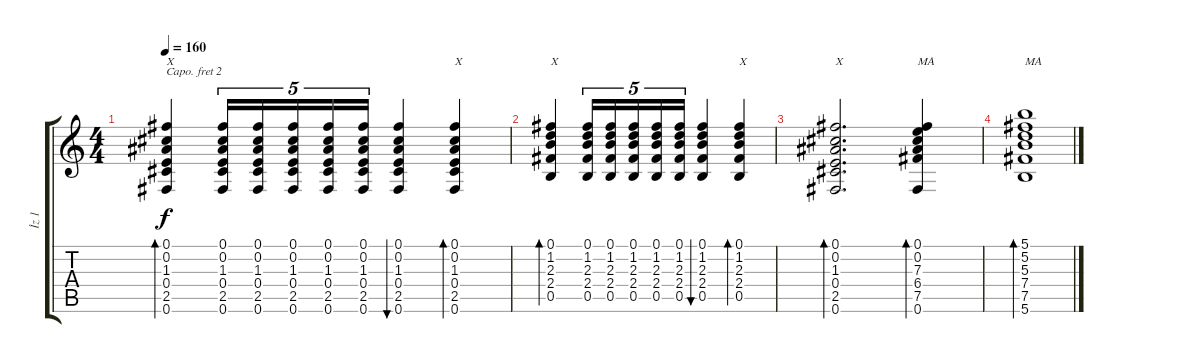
\track ("İz 1" "İz 1") {instrument acousticguitarnylon}
\staff {score tabs}
\capo 2
\tuning (E4 B3 G3 D3 A2 E2) {hide}
\ts (4 4)
\tempo 160
\clef g2
\ks c
(0.1 0.2 1.3 0.4 2.5 0.6).4{bd 60 txt "X" dy f} (0.1 0.2 1.3 0.4 2.5 0.6).16{tu (5 4)} (0.1 0.2 1.3 0.4 2.5 0.6).16{tu (5 4)} (0.1 0.2 1.3 0.4 2.5 0.6).16{tu (5 4)} (0.1 0.2 1.3 0.4 2.5 0.6).16{tu (5 4)} (0.1 0.2 1.3 0.4 2.5 0.6).16{tu (5 4)} (0.1 0.2 1.3 0.4 2.5 0.6).4{bu 60} (0.1 0.2 1.3 0.4 2.5 0.6).4{bd 60 txt "X"} |
(0.1 1.2 2.3 2.4 0.5).4{bd 60 txt "X"} (0.1 1.2 2.3 2.4 0.5).16{tu (5 4)} (0.1 1.2 2.3 2.4 0.5).16{tu (5 4)} (0.1 1.2 2.3 2.4 0.5).16{tu (5 4)} (0.1 1.2 2.3 2.4 0.5).16{tu (5 4)} (0.1 1.2 2.3 2.4 0.5).16{tu (5 4)} (0.1 1.2 2.3 2.4 0.5).4{bu 60} (0.1 1.2 2.3 2.4 0.5).4{bd 60 txt "X"} |
(0.1 0.2 1.3 0.4 2.5 0.6).2{d bd 60 txt "X"} (0.1 0.2 7.3 6.4 7.5 0.6).4{bd 60 txt "MA"} |
(5.1 5.2 5.3 7.4 7.5 5.6).1{bd 60 txt "MA"}
